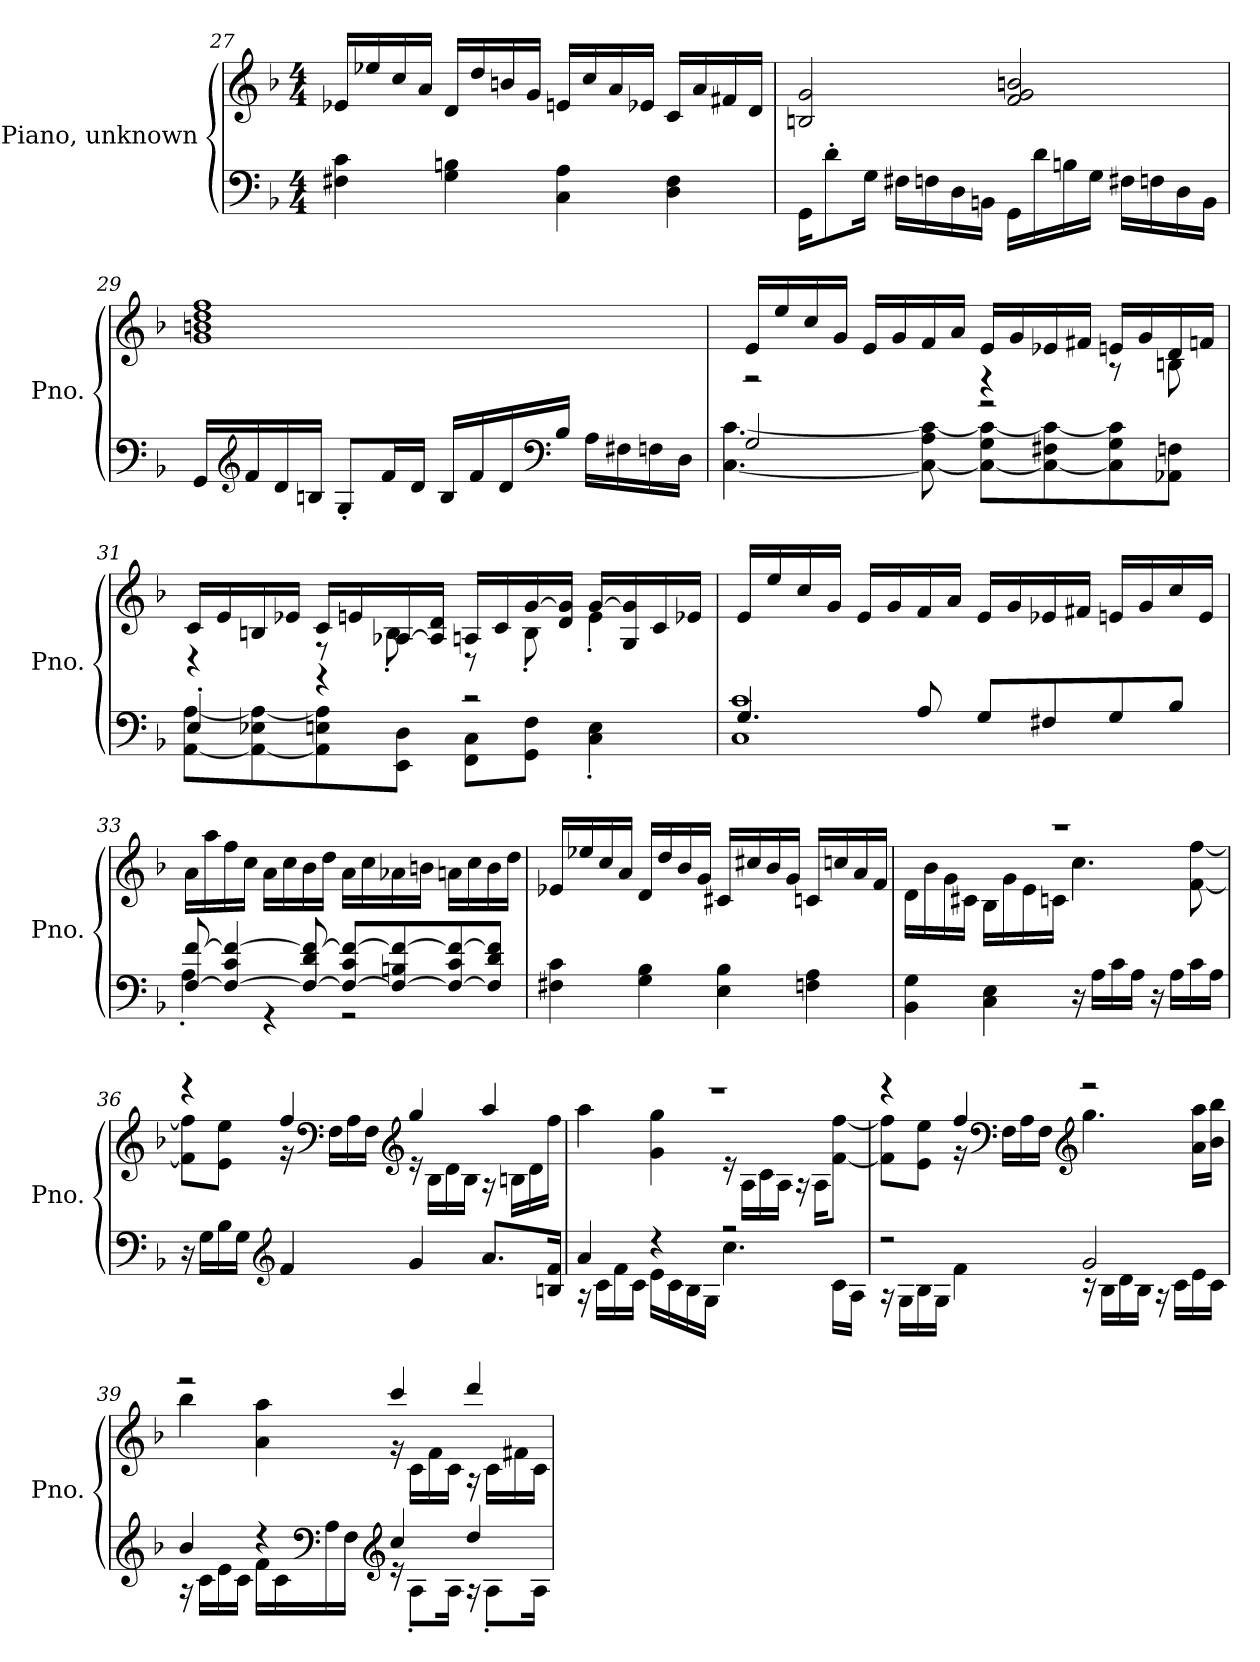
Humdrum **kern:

**kern	**kern
*part1	*part1
*staff2	*staff1
*I"Piano, unknown	*
*I'Pno.	*
*clefF4	*clefG2
*k[b-]	*k[b-]
*M4/4	*M4/4
=27	=27
4F#X\ 4c\	16e-X/LL
.	16ee-X/
.	16cc/
.	16a/JJ
4G\ 4Bn\	16d/LL
.	16dd/
.	16bn/
.	16g/JJ
4C\ 4A\	16en/LL
.	16cc/
.	16a/
.	16e-X/JJ
4D\ 4F#\	16c/LL
.	16a/
.	16f#X/
.	16d/JJ
!!LO:LB:g=z
=28	=28
16GG\KL	2Bn/ 2g/
8d'\	.
16G\Jk	.
16F#X\LL	.
16Fn\	.
16D\	.
16BBn\JJ	.
16GG\LL	2f/ 2g/ 2bn/
16d\	.
16Bn\	.
16G\JJ	.
16F#X\LL	.
16Fn\	.
16D\	.
16BB\JJ	.
=29	=29
16GG/LL	1g 1bn 1dd 1ff
*clefG2	*
16f/	.
16d/	.
16Bn/JJ	.
8G'/L	.
16f/L	.
16d/JJ	.
16B/LL	.
16f/	.
16d/	.
*clefF4	*
16B/JJ	.
16A\LL	.
16F#X\	.
16Fn\	.
16D\JJ	.
!!LO:LB:g=z
=30	=30
*^	*^
2G/	[4.C\ [4.c\	16e/LL	2r
.	.	16ee/	.
.	.	16cc/	.
.	.	16g/JJ	.
.	.	16e/LL	.
.	.	16g/	.
.	8C\_ 8A\ 8c\_	16f/	.
.	.	16a/JJ	.
2r	8C\_ 8G\ 8c\_L	16e/LL	4r
.	.	16g/	.
.	8C\_ 8F#X\ 8c\_	16e-X/	.
.	.	16f#X/JJ	.
.	8C\] 8G\ 8c\]	16en/LL	8r
.	.	16g/	.
.	8AA-X\ 8Fn\J	16d/	8Bn\
.	.	16fn/JJ	.
=31	=31	=31	=31
4E'/	[8AA\ [8A\L	16c/LL	4r
.	.	16e/	.
.	8AA\_ 8E-X\ 8A\_	16Bn/	.
.	.	16e-X/JJ	.
4r	8AA\] 8En\ 8A\]	16c/LL	8r
.	.	16en/	.
.	8EE\ 8D\J	[16A-X/	8B'\
.	.	16A-/] 16d/JJ	.
2r	8FF\ 8C\L	16An/LL	8r
.	.	16c/	.
.	8GG\ 8F\J	[16g/	8B'\
.	.	16d/ 16g/]JJ	.
.	4C\' 4E\'	[16g/LL	4e'\
.	.	16G/ 16g/]	.
.	.	16c/	.
.	.	16e-X/JJ	.
*	*	*v	*v
!!LO:LB:g=z
=32	=32	=32
4.G/	1C 1c	16e/LL
.	.	16ee/
.	.	16cc/
.	.	16g/JJ
.	.	16e/LL
.	.	16g/
8A/	.	16f/
.	.	16a/JJ
8G/L	.	16e/LL
.	.	16g/
8F#X/	.	16e-X/
.	.	16f#X/JJ
8G/	.	16en/LL
.	.	16g/
8B-/J	.	16cc/
.	.	16e/JJ
=33	=33	=33
[8F/ [8f/	4A'\	16a\LL
.	.	16aa\
4F/_ 4c/ 4f/_	.	16ff\
.	.	16cc\JJ
.	4r	16a\LL
.	.	16cc\
8F/_ 8d/ 8f/_	.	16b-\
.	.	16dd\JJ
8F/_ 8c/ 8f/_L	2r	16a\LL
.	.	16cc\
8F/_ 8Bn/ 8f/_	.	16a-X\
.	.	16bn\JJ
8F/_ 8c/ 8f/_	.	16an\LL
.	.	16cc\
8F/] 8d/ 8f/]J	.	16b\
.	.	16dd\JJ
*v	*v	*
!!LO:LB:g=z
=34	=34
4F#X\ 4c\	16e-X/LL
.	16ee-X/
.	16cc/
.	16a/JJ
4G\ 4B-\	16d/LL
.	16dd/
.	16b-/
.	16g/JJ
4E\ 4B-\	16c#X/LL
.	16cc#X/
.	16b-/
.	16g/JJ
4Fn\ 4A\	16cn/LL
.	16ccn/
.	16a/
.	16f/JJ
=35	=35
*	*^
4BB-\ 4G\	1r	16d\LL
.	.	16b-\
.	.	16g\
.	.	16c#X\JJ
4C\ 4E\	.	16B-\LL
.	.	16g\
.	.	16e\
.	.	16cn\JJ
16r	.	4.cc\
16A\LL	.	.
16c\	.	.
16A\JJ	.	.
16r	.	.
16A\LL	.	.
16c\	.	[8f\ [8ff\
16A\JJ	.	.
!!LO:LB:g=z	!!
=36	=36	=36
16r	4r	8f\] 8ff\]L
16G\LL	.	.
16B-\	.	8e\ 8ee\J
16G\JJ	.	.
*clefG2	*	*
4f/	4ff/	16r
*	*clefF4	*
.	.	16F\LL
.	.	16A\
.	.	16F\JJ
*	*clefG2	*
4g/	4gg/	16r
.	.	16B-\LL
.	.	16d\
.	.	16B-\JJ
8.a/L	4aa/	16r
.	.	16Bn\LL
.	.	16d\
16Bn/ 16f/Jk	.	16ff\JJ
=37	=37	=37
*^	*	*
4a/	16r	1r	4aa\
.	16c\LL	.	.
.	16f\	.	.
.	16c\JJ	.	.
4r	16e\LL	.	4g\ 4gg\
.	16c\	.	.
.	16B-\	.	.
.	16G\JJ	.	.
2r	4.cc\	.	16r
.	.	.	16A\LL
.	.	.	16c\
.	.	.	16A\JJ
.	.	.	16r
.	.	.	16A\KL
.	16c\LL	.	[8f\ [8ff\J
.	16A\JJ	.	.
!!LO:PB:g=z	!!
=38	=38	=38	=38
2r	16r	4r	8f\] 8ff\]L
.	16G\LL	.	.
.	16B-\	.	8e\ 8ee\J
.	16G\JJ	.	.
.	4f\	4ff/	16r
*	*	*clefF4	*
.	.	.	16F\LL
.	.	.	16A\
.	.	.	16F\JJ
*	*	*clefG2	*
2g/	16r	2r	4.gg\
.	16B-\LL	.	.
.	16d\	.	.
.	16B-\JJ	.	.
.	16r	.	.
.	16c\LL	.	.
.	16e\	.	16a\ 16aa\LL
.	16c\JJ	.	16b-\ 16bb-\JJ
=39	=39	=39	=39
4b-/	16r	2r	4bb-\
.	16c\LL	.	.
.	16e\	.	.
.	16c\JJ	.	.
4r	16f\LL	.	4a\ 4aa\
.	16c\	.	.
*clefF4	*	*	*
.	16A\	.	.
.	16F\JJ	.	.
*clefG2	*	*	*
4cc/	16r	4ccc/	16r
.	8A'\L	.	16c\LL
.	.	.	16f\
.	16A\Jk	.	16c\JJ
4dd/	16r	4ddd/	16r
.	8A'\L	.	16c\LL
.	.	.	16f#X\
.	16A\Jk	.	16c\JJ
*v	*v	*	*
*	*v	*v
=	=
*-	*-
